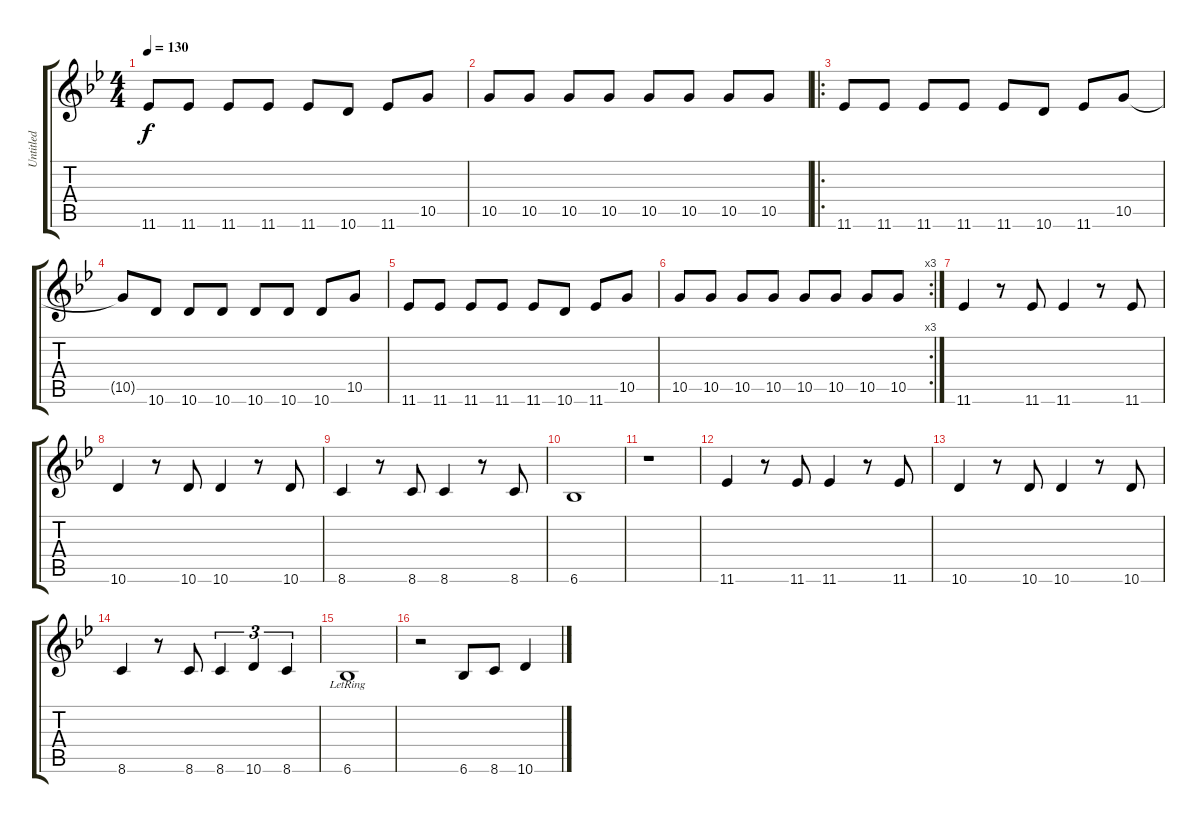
\track ("Untitled" "Untitled") {instrument electricguitarjazz}
\staff {score tabs}
\tuning (E4 B3 G3 D3 A2 E2) {hide}
\ts (4 4)
\tempo 130
\clef g2
\ks bb
11.6.8{dy f} 11.6.8 11.6.8 11.6.8 11.6.8 10.6.8 11.6.8 10.5.8 |
10.5.8 10.5.8 10.5.8 10.5.8 10.5.8 10.5.8 10.5.8 10.5.8 |
\ro
11.6.8 11.6.8 11.6.8 11.6.8 11.6.8 10.6.8 11.6.8 10.5.8 |
10.5{t}.8 10.6.8 10.6.8 10.6.8 10.6.8 10.6.8 10.6.8 10.5.8 |
11.6.8 11.6.8 11.6.8 11.6.8 11.6.8 10.6.8 11.6.8 10.5.8 |
\rc 3
10.5.8 10.5.8 10.5.8 10.5.8 10.5.8 10.5.8 10.5.8 10.5.8 |
11.6.4 r.8 11.6.8 11.6.4 r.8 11.6.8 |
10.6.4 r.8 10.6.8 10.6.4 r.8 10.6.8 |
8.6.4 r.8 8.6.8 8.6.4 r.8 8.6.8 |
6.6.1 |
r.1 |
11.6.4 r.8 11.6.8 11.6.4 r.8 11.6.8 |
10.6.4 r.8 10.6.8 10.6.4 r.8 10.6.8 |
8.6.4 r.8 8.6.8 8.6.4{tu (3 2)} 10.6.4{tu (3 2)} 8.6.4{tu (3 2)} |
6.6{lr}.1 |
r.2 6.6.8 8.6.8 10.6.4
